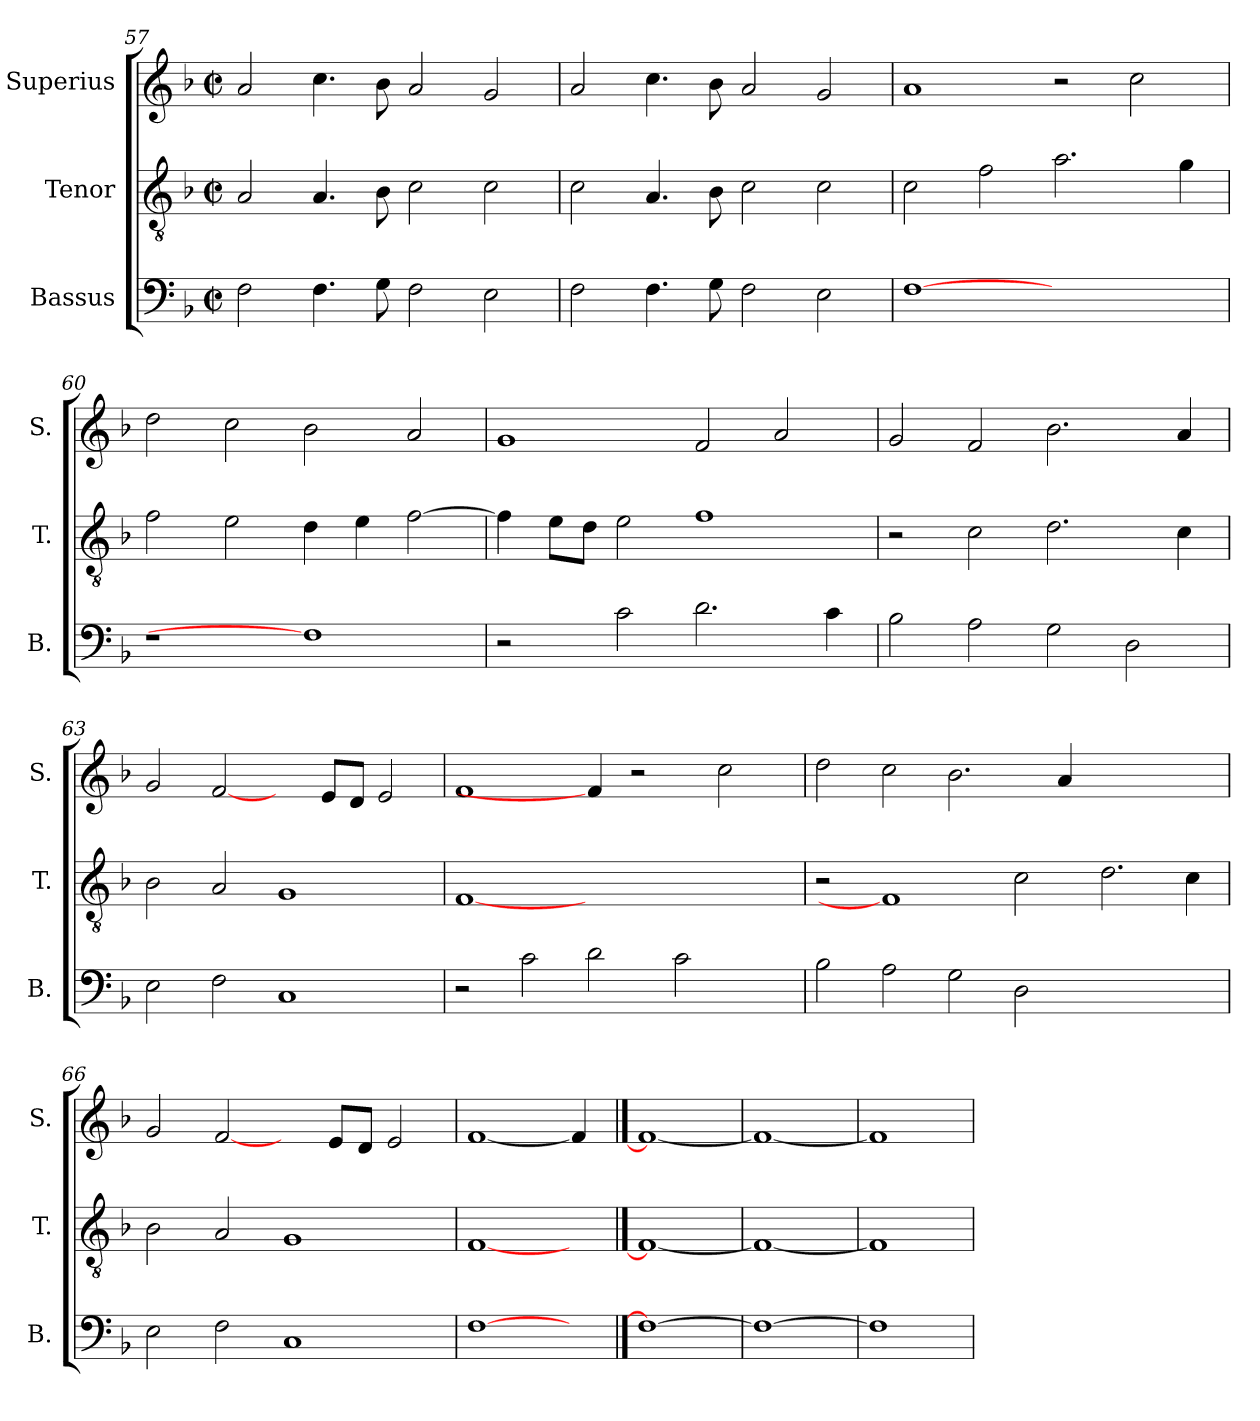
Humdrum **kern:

**kern	**kern	**kern
*part3	*part2	*part1
*staff3	*staff2	*staff1
*I"Bassus	*I"Tenor	*I"Superius
*I'B.	*I'T.	*I'S.
*clefF4	*clefGv2	*clefG2
*	*ITrd7c12	*
*k[b-]	*k[b-]	*k[b-]
*F:	*F:	*F:
*M2/2	*M2/2	*M2/2
*met(c|)	*met(c|)	*met(c|)
=57	=57	=57
2Fi\	2AAi/	2ai/
4.Fi\	4.AAi/	4.cci\
8Gi\	8BB-i\	8b-i\
2Fi\	2Ci\	2ai/
2Ei\	2Ci\	2gi/
!!LO:LB:g=z
=58	=58	=58
2Fi\	2Ci\	2ai/
4.Fi\	4.AAi/	4.cci\
8Gi\	8BB-i\	8b-i\
2Fi\	2Ci\	2ai/
2Ei\	2Ci\	2gi/
=59	=59	=59
[1Fi	2Ci\	1ai
.	2Fi\	.
1ryy	2.Ai\	2r
.	.	2cci\
.	4Gi\	.
=60	=60	=60
!LO:N:vis=1	!	!
1r	2Fi\	2ddi\
.	2Ei\	2cci\
1Fi]	4Di\	2b-i\
.	4Ei\	.
.	[>2Fi\	2ai/
=61	=61	=61
2r	4Fi\]	1gi
.	8Ei\L	.
.	8Di\J	.
2ci\	2Ei\	.
2.di\	1Fi	2fi/
.	.	2ai/
4ci\	.	.
!!LO:LB:g=z
=62	=62	=62
2B-i\	2r	2gi/
2Ai\	2Ci\	2fi/
2Gi\	2.Di\	2.b-i\
2Di\	.	.
.	4Ci\	4ai/
=63	=63	=63
2Ei\	2BB-i\	2gi/
2Fi\	2AAi/	[2fi/
1Ci	1GGi	4ryy
.	.	8ei/L
.	.	8di/J
.	.	2ei/
=64	=64	=64
2r	[1FFi	1fi
2ci\	.	.
2di\	1ryy	4fi/]
.	.	2r
2ci\	.	.
.	.	2cci\
4ryy	4ryy	.
!!LO:PB:g=z
=65	=65	=65
2B-i\	2r	2ddi\
2Ai\	1FFi]	2cci\
2Gi\	.	2.b-i\
2Di\	2Ci\	.
.	.	4ai/
1ryy	2.Di\	1ryy
.	4Ci\	.
=66	=66	=66
2Ei\	2BB-i\	2gi/
2Fi\	2AAi/	[2fi/
1Ci	1GGi	4ryy
.	.	8ei/L
.	.	8di/J
.	.	2ei/
=67	=67	=67
[1Fi	[1FFi	[1fi
4ryy	4ryy	4fi/]
==68	==68	==68
1Fi_	1FFi_	1fi_
=69	=69	=69
1Fi_	1FFi_	1fi_
=70	=70	=70
1Fi]	1FFi]	1fi]
=	=	=
*-	*-	*-
